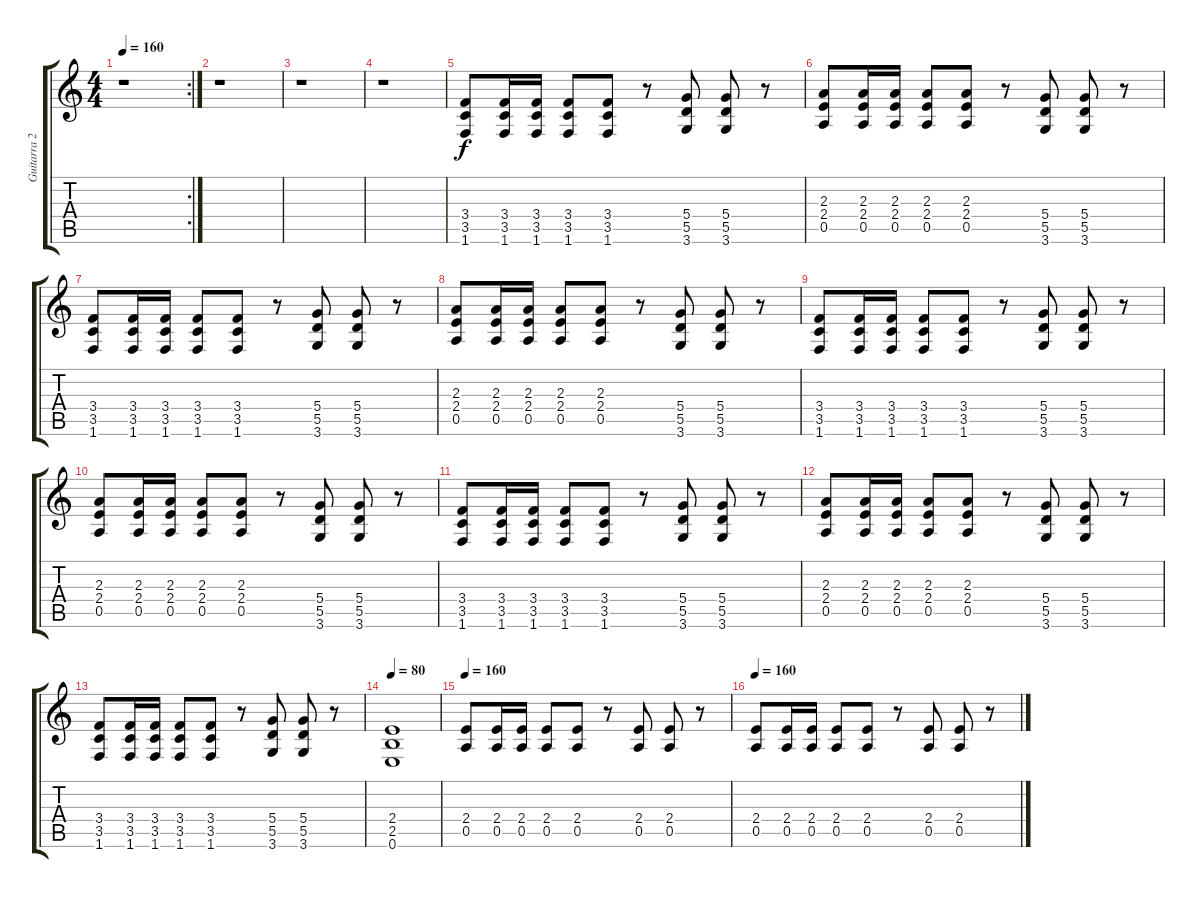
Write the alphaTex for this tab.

\track ("Guitarra 2" "Guitarra 2") {instrument distortionguitar}
\staff {score tabs}
\tuning (E4 B3 G3 D3 A2 E2) {hide}
\rc 2
\ts (4 4)
\tempo 160
\clef g2
\ks c
r.1{dy f} |
r.1 |
r.1 |
r.1 |
(3.4 3.5 1.6).8 (3.4 3.5 1.6).16 (3.4 3.5 1.6).16 (3.4 3.5 1.6).8 (3.4 3.5 1.6).8 r.8 (5.4 5.5 3.6).8 (5.4 5.5 3.6).8 r.8 |
(2.3 2.4 0.5).8 (2.3 2.4 0.5).16 (2.3 2.4 0.5).16 (2.3 2.4 0.5).8 (2.3 2.4 0.5).8 r.8 (5.4 5.5 3.6).8 (5.4 5.5 3.6).8 r.8 |
(3.4 3.5 1.6).8 (3.4 3.5 1.6).16 (3.4 3.5 1.6).16 (3.4 3.5 1.6).8 (3.4 3.5 1.6).8 r.8 (5.4 5.5 3.6).8 (5.4 5.5 3.6).8 r.8 |
(2.3 2.4 0.5).8 (2.3 2.4 0.5).16 (2.3 2.4 0.5).16 (2.3 2.4 0.5).8 (2.3 2.4 0.5).8 r.8 (5.4 5.5 3.6).8 (5.4 5.5 3.6).8 r.8 |
(3.4 3.5 1.6).8 (3.4 3.5 1.6).16 (3.4 3.5 1.6).16 (3.4 3.5 1.6).8 (3.4 3.5 1.6).8 r.8 (5.4 5.5 3.6).8 (5.4 5.5 3.6).8 r.8 |
(2.3 2.4 0.5).8 (2.3 2.4 0.5).16 (2.3 2.4 0.5).16 (2.3 2.4 0.5).8 (2.3 2.4 0.5).8 r.8 (5.4 5.5 3.6).8 (5.4 5.5 3.6).8 r.8 |
(3.4 3.5 1.6).8 (3.4 3.5 1.6).16 (3.4 3.5 1.6).16 (3.4 3.5 1.6).8 (3.4 3.5 1.6).8 r.8 (5.4 5.5 3.6).8 (5.4 5.5 3.6).8 r.8 |
(2.3 2.4 0.5).8 (2.3 2.4 0.5).16 (2.3 2.4 0.5).16 (2.3 2.4 0.5).8 (2.3 2.4 0.5).8 r.8 (5.4 5.5 3.6).8 (5.4 5.5 3.6).8 r.8 |
(3.4 3.5 1.6).8 (3.4 3.5 1.6).16 (3.4 3.5 1.6).16 (3.4 3.5 1.6).8 (3.4 3.5 1.6).8 r.8 (5.4 5.5 3.6).8 (5.4 5.5 3.6).8 r.8 |
\tempo 80
(2.4 2.5 0.6).1 |
\tempo 160
(2.4 0.5).8 (2.4 0.5).16 (2.4 0.5).16 (2.4 0.5).8 (2.4 0.5).8 r.8 (2.4 0.5).8 (2.4 0.5).8 r.8 |
\tempo 160
(2.4 0.5).8 (2.4 0.5).16 (2.4 0.5).16 (2.4 0.5).8 (2.4 0.5).8 r.8 (2.4 0.5).8 (2.4 0.5).8 r.8
